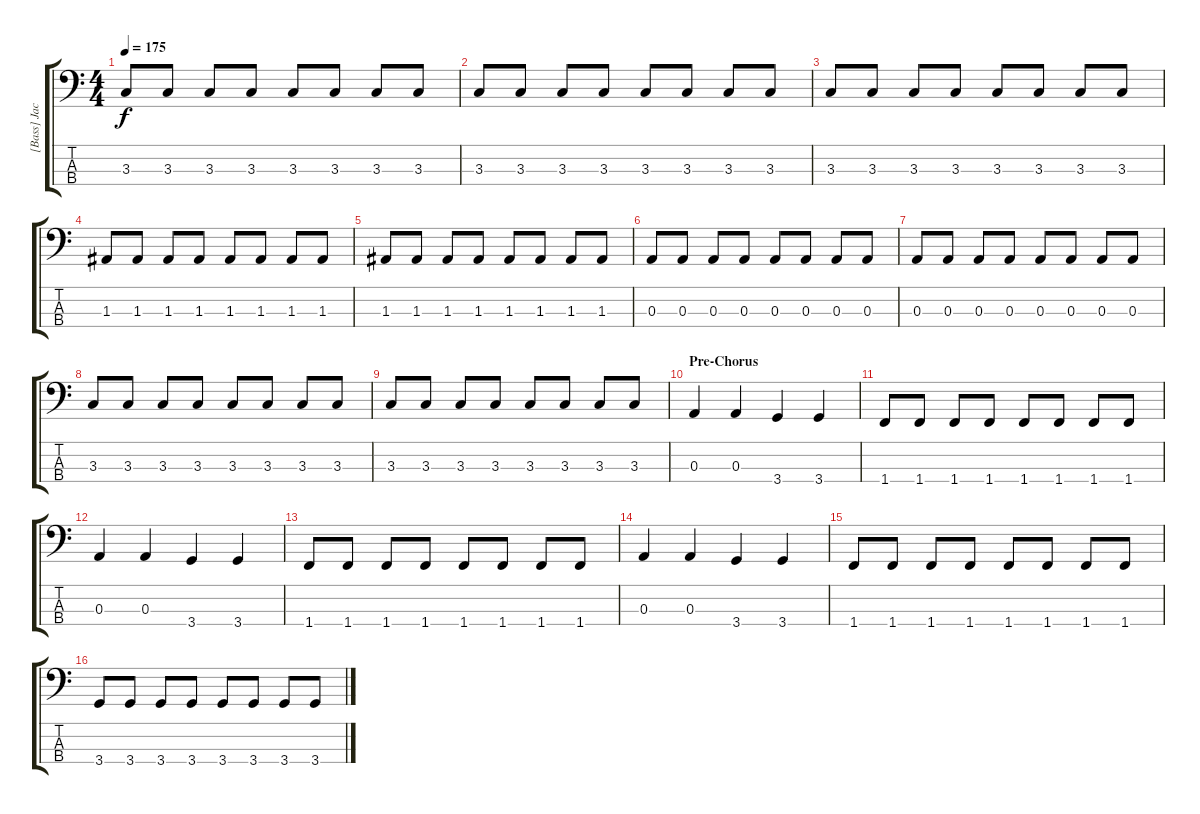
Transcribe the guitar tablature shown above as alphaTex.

\track ("[Bass] Jack Tankersley" "[Bass] Jac") {instrument electricbasspick}
\staff {score tabs}
\tuning (G2 D2 A1 E1) {hide}
\ts (4 4)
\tempo 175
\clef f4
\ks c
3.3.8{dy f} 3.3.8 3.3.8 3.3.8 3.3.8 3.3.8 3.3.8 3.3.8 |
3.3.8 3.3.8 3.3.8 3.3.8 3.3.8 3.3.8 3.3.8 3.3.8 |
3.3.8 3.3.8 3.3.8 3.3.8 3.3.8 3.3.8 3.3.8 3.3.8 |
1.3.8 1.3.8 1.3.8 1.3.8 1.3.8 1.3.8 1.3.8 1.3.8 |
1.3.8 1.3.8 1.3.8 1.3.8 1.3.8 1.3.8 1.3.8 1.3.8 |
0.3.8 0.3.8 0.3.8 0.3.8 0.3.8 0.3.8 0.3.8 0.3.8 |
0.3.8 0.3.8 0.3.8 0.3.8 0.3.8 0.3.8 0.3.8 0.3.8 |
3.3.8 3.3.8 3.3.8 3.3.8 3.3.8 3.3.8 3.3.8 3.3.8 |
3.3.8 3.3.8 3.3.8 3.3.8 3.3.8 3.3.8 3.3.8 3.3.8 |
\section ("" "Pre-Chorus")
0.3.4 0.3.4 3.4.4 3.4.4 |
1.4.8 1.4.8 1.4.8 1.4.8 1.4.8 1.4.8 1.4.8 1.4.8 |
0.3.4 0.3.4 3.4.4 3.4.4 |
1.4.8 1.4.8 1.4.8 1.4.8 1.4.8 1.4.8 1.4.8 1.4.8 |
0.3.4 0.3.4 3.4.4 3.4.4 |
1.4.8 1.4.8 1.4.8 1.4.8 1.4.8 1.4.8 1.4.8 1.4.8 |
3.4.8 3.4.8 3.4.8 3.4.8 3.4.8 3.4.8 3.4.8 3.4.8
